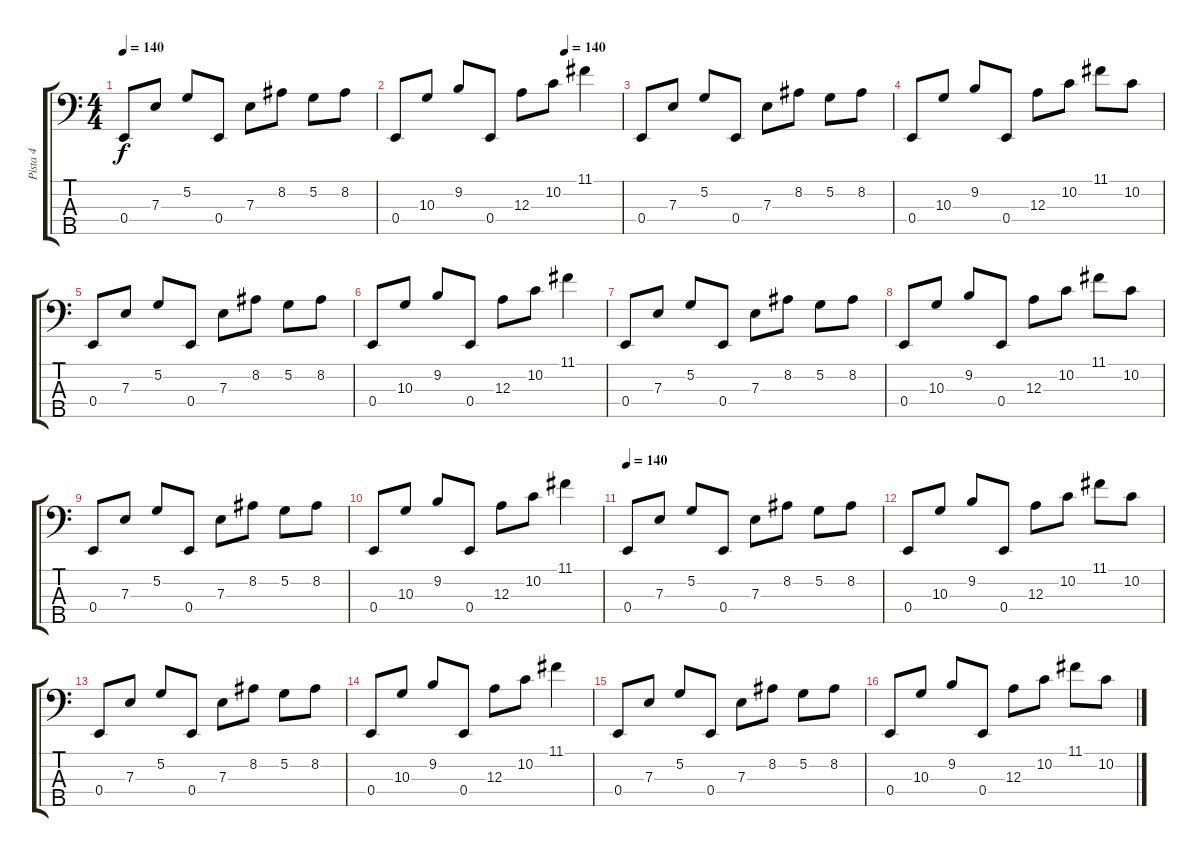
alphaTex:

\track ("Pista 4" "Pista 4") {instrument electricbasspick}
\staff {score tabs}
\tuning (G2 D2 A1 E1 B0) {hide}
\ts (4 4)
\tempo 140
\clef f4
\ks c
0.4.8{dy f} 7.3.8 5.2.8 0.4.8 7.3.8 8.2.8 5.2.8 8.2.8 |
\tempo (140 0.75)
0.4.8 10.3.8 9.2.8 0.4.8 12.3.8 10.2.8 11.1.4{volume 3} |
0.4.8 7.3.8 5.2.8 0.4.8 7.3.8 8.2.8 5.2.8 8.2.8 |
0.4.8 10.3.8 9.2.8 0.4.8 12.3.8 10.2.8 11.1.8 10.2.8 |
0.4.8 7.3.8 5.2.8 0.4.8 7.3.8 8.2.8 5.2.8 8.2.8 |
0.4.8 10.3.8 9.2.8 0.4.8 12.3.8 10.2.8 11.1.4 |
0.4.8 7.3.8 5.2.8 0.4.8 7.3.8 8.2.8 5.2.8 8.2.8 |
0.4.8 10.3.8 9.2.8 0.4.8 12.3.8 10.2.8 11.1.8 10.2.8 |
0.4.8 7.3.8 5.2.8 0.4.8 7.3.8 8.2.8 5.2.8 8.2.8 |
0.4.8 10.3.8 9.2.8 0.4.8 12.3.8 10.2.8 11.1.4 |
\tempo 140
0.4.8 7.3.8 5.2.8 0.4.8 7.3.8 8.2.8 5.2.8 8.2.8 |
0.4.8 10.3.8 9.2.8 0.4.8 12.3.8 10.2.8 11.1.8 10.2.8 |
0.4.8 7.3.8 5.2.8 0.4.8 7.3.8 8.2.8 5.2.8 8.2.8 |
0.4.8 10.3.8 9.2.8 0.4.8 12.3.8 10.2.8 11.1.4 |
0.4.8 7.3.8 5.2.8 0.4.8 7.3.8 8.2.8 5.2.8 8.2.8 |
0.4.8 10.3.8 9.2.8 0.4.8 12.3.8 10.2.8 11.1.8 10.2.8
